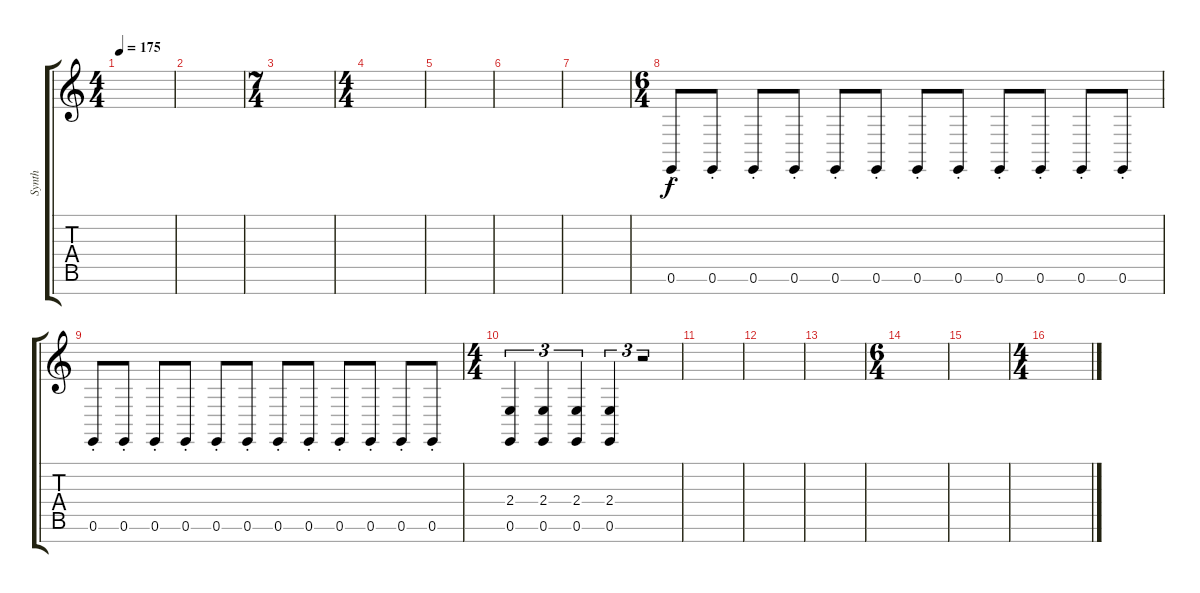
\track ("Synth" "Synth") {instrument marimba}
\staff {score tabs}
\tuning (E4 B3 G3 D3 A2 E2 B1) {hide}
\ts (4 4)
\tempo 175
\clef g2
\ks c
|
|
\ts (7 4)
|
\ts (4 4)
|
|
|
|
\ts (6 4)
0.6{st}.8{volume 13 instrument lead2sawtooth} 0.6{st}.8 0.6{st}.8 0.6{st}.8 0.6{st}.8 0.6{st}.8 0.6{st}.8 0.6{st}.8 0.6{st}.8 0.6{st}.8 0.6{st}.8 0.6{st}.8 |
0.6{st}.8 0.6{st}.8 0.6{st}.8 0.6{st}.8 0.6{st}.8{volume 4} 0.6{st}.8 0.6{st}.8 0.6{st}.8 0.6{st}.8 0.6{st}.8 0.6{st}.8 0.6{st}.8 |
\ts (4 4)
(2.4 0.6).4{tu (3 2)} (2.4 0.6).4{tu (3 2)} (2.4 0.6).4{tu (3 2)} (2.4 0.6).4{tu (3 2)} r.2{tu (3 2)} |
|
|
|
\ts (6 4)
|
|
\ts (4 4)
